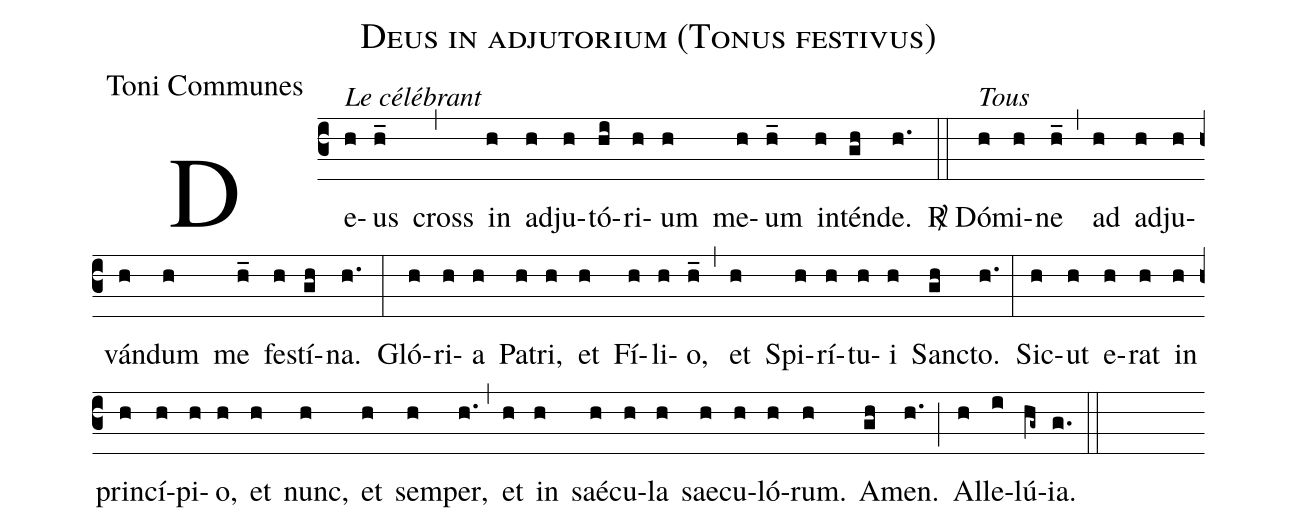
name:Deus in adjutorium (Tonus festivus);
office-part:Toni Communes;
%%
(c3) <alt>Le célébrant</alt>De(h)us(h_) <sp>cross</sp>(,) in(h) ad(h)ju(h)tó(hi)ri(h)um(h) me(h)um(h_) in(h)tén(gh)de.(h.) (::)
<alt>Tous</alt><sp>R/</sp> Dó(h)mi(h)ne(h_) (,) ad(h) ad(h)ju(h)ván(h)dum(h) me(h_) fe(h)stí(gh)na.(h.) (:)
Gló(h)ri(h)a(h) Pa(h)tri,(h) et(h) Fí(h)li(h)o,(h_) (,) et(h) Spi(h)rí(h)tu(h)i(h) San(gh)cto.(h.) (:)
Sic(h)ut(h) e(h)rat(h) in(h) prin(h)cí(h)pi(h)o,(h) et(h) nunc,(h) et(h) sem(h)per,(h.) (,) et(h) in(h) saé(h)cu(h)la(h) sae(h)cu(h)ló(h)rum.(h) A(gh)men.(h.) (;)
Al(h)le(i)lú(hg~){ia}.(g.) (::)
